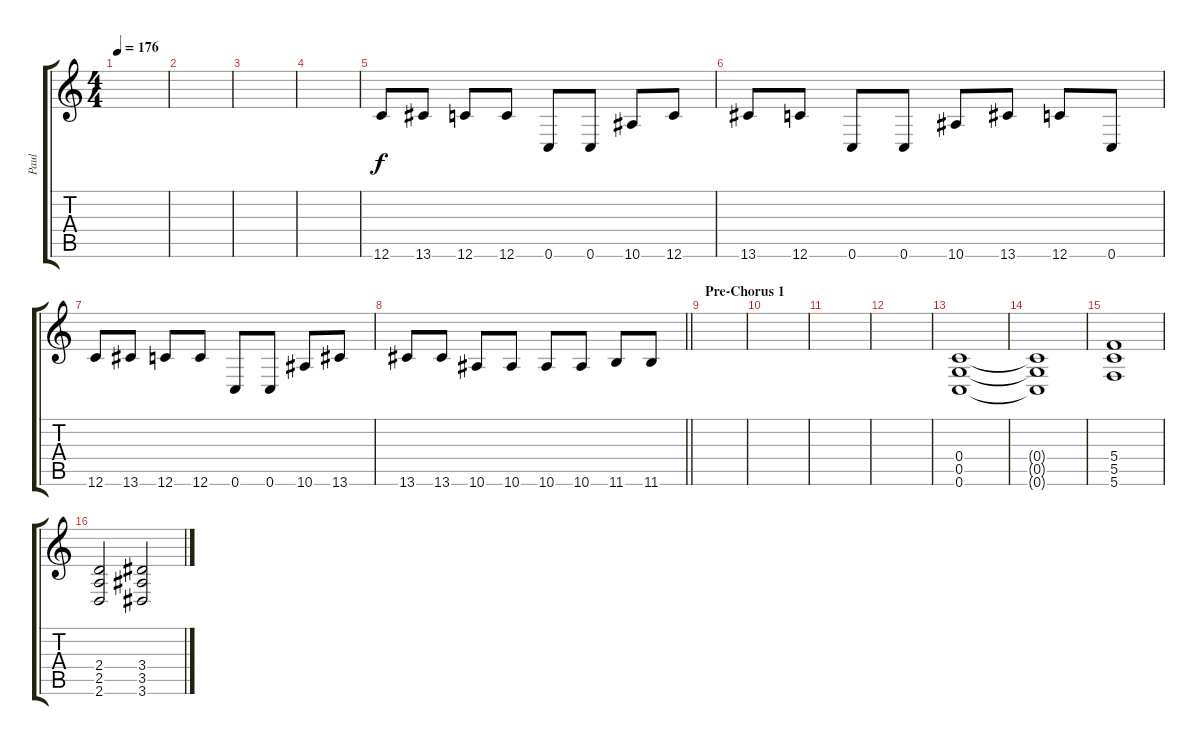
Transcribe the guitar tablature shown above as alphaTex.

\track ("Paul" "Paul") {instrument distortionguitar}
\staff {score tabs}
\tuning (D4 A3 F3 C3 G2 C2) {hide}
\ts (4 4)
\tempo 176
\clef g2
\ks c
|
|
|
|
12.6.8 13.6.8 12.6.8 12.6.8 0.6.8 0.6.8 10.6.8 12.6.8 |
13.6.8 12.6.8 0.6.8 0.6.8 10.6.8 13.6.8 12.6.8 0.6.8 |
12.6.8 13.6.8 12.6.8 12.6.8 0.6.8 0.6.8 10.6.8 13.6.8 |
\barLineRight lightlight
13.6.8 13.6.8 10.6.8 10.6.8 10.6.8 10.6.8 11.6.8 11.6.8 |
\section ("" "Pre-Chorus 1")
|
|
|
|
(0.4 0.5 0.6).1 |
(0.4{t} 0.5{t} 0.6{t}).1 |
(5.4 5.5 5.6).1 |
(2.4 2.5 2.6).2 (3.4 3.5 3.6).2
